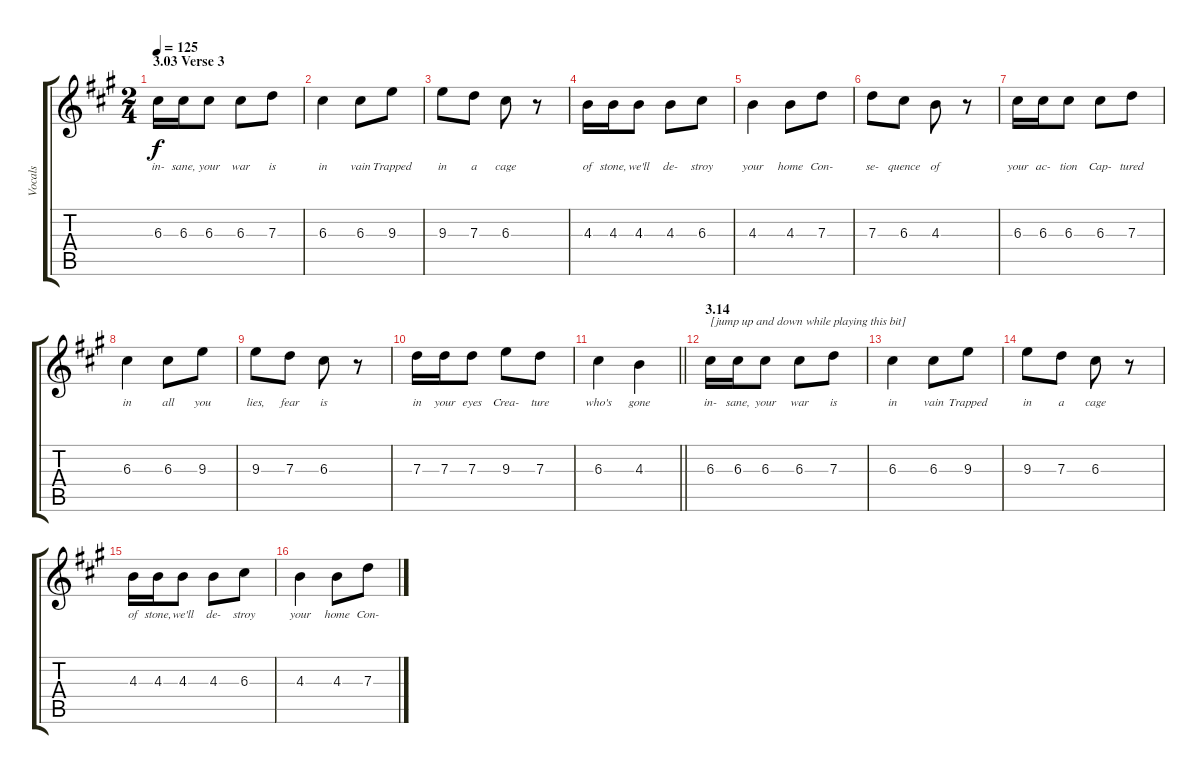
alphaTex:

\track ("Vocals" "Vocals") {instrument overdrivenguitar}
\staff {score tabs}
\tuning (E4 B3 G3 D3 A2 E2) {hide}
\ts (2 4)
\section ("" "3.03 Verse 3")
\tempo 125
\clef g2
\ks f#minor
6.3.16{lyrics (0 "in-") lyrics (1 "") lyrics (2 "") lyrics (3 "") lyrics (4 "") dy f} 6.3.16{lyrics (0 "sane,") lyrics (1 "") lyrics (2 "") lyrics (3 "") lyrics (4 "")} 6.3.8{lyrics (0 "your") lyrics (1 "") lyrics (2 "") lyrics (3 "") lyrics (4 "")} 6.3.8{lyrics (0 "war") lyrics (1 "") lyrics (2 "") lyrics (3 "") lyrics (4 "")} 7.3.8{lyrics (0 "is") lyrics (1 "") lyrics (2 "") lyrics (3 "") lyrics (4 "")} |
6.3.4{lyrics (0 "in") lyrics (1 "") lyrics (2 "") lyrics (3 "") lyrics (4 "")} 6.3.8{lyrics (0 "vain") lyrics (1 "") lyrics (2 "") lyrics (3 "") lyrics (4 "")} 9.3.8{lyrics (0 "Trapped") lyrics (1 "") lyrics (2 "") lyrics (3 "") lyrics (4 "")} |
9.3.8{lyrics (0 "in") lyrics (1 "") lyrics (2 "") lyrics (3 "") lyrics (4 "")} 7.3.8{lyrics (0 "a") lyrics (1 "") lyrics (2 "") lyrics (3 "") lyrics (4 "")} 6.3.8{lyrics (0 "cage") lyrics (1 "") lyrics (2 "") lyrics (3 "") lyrics (4 "")} r.8 |
4.3.16{lyrics (0 "of") lyrics (1 "") lyrics (2 "") lyrics (3 "") lyrics (4 "")} 4.3.16{lyrics (0 "stone,") lyrics (1 "") lyrics (2 "") lyrics (3 "") lyrics (4 "")} 4.3.8{lyrics (0 "we'll") lyrics (1 "") lyrics (2 "") lyrics (3 "") lyrics (4 "")} 4.3.8{lyrics (0 "de-") lyrics (1 "") lyrics (2 "") lyrics (3 "") lyrics (4 "")} 6.3.8{lyrics (0 "stroy") lyrics (1 "") lyrics (2 "") lyrics (3 "") lyrics (4 "")} |
4.3.4{lyrics (0 "your") lyrics (1 "") lyrics (2 "") lyrics (3 "") lyrics (4 "")} 4.3.8{lyrics (0 "home") lyrics (1 "") lyrics (2 "") lyrics (3 "") lyrics (4 "")} 7.3.8{lyrics (0 "Con-") lyrics (1 "") lyrics (2 "") lyrics (3 "") lyrics (4 "")} |
7.3.8{lyrics (0 "se-") lyrics (1 "") lyrics (2 "") lyrics (3 "") lyrics (4 "")} 6.3.8{lyrics (0 "quence") lyrics (1 "") lyrics (2 "") lyrics (3 "") lyrics (4 "")} 4.3.8{lyrics (0 "of") lyrics (1 "") lyrics (2 "") lyrics (3 "") lyrics (4 "")} r.8 |
6.3.16{lyrics (0 "your") lyrics (1 "") lyrics (2 "") lyrics (3 "") lyrics (4 "")} 6.3.16{lyrics (0 "ac-") lyrics (1 "") lyrics (2 "") lyrics (3 "") lyrics (4 "")} 6.3.8{lyrics (0 "tion") lyrics (1 "") lyrics (2 "") lyrics (3 "") lyrics (4 "")} 6.3.8{lyrics (0 "Cap-") lyrics (1 "") lyrics (2 "") lyrics (3 "") lyrics (4 "")} 7.3.8{lyrics (0 "tured") lyrics (1 "") lyrics (2 "") lyrics (3 "") lyrics (4 "")} |
6.3.4{lyrics (0 "in") lyrics (1 "") lyrics (2 "") lyrics (3 "") lyrics (4 "")} 6.3.8{lyrics (0 "all") lyrics (1 "") lyrics (2 "") lyrics (3 "") lyrics (4 "")} 9.3.8{lyrics (0 "you") lyrics (1 "") lyrics (2 "") lyrics (3 "") lyrics (4 "")} |
9.3.8{lyrics (0 "lies,") lyrics (1 "") lyrics (2 "") lyrics (3 "") lyrics (4 "")} 7.3.8{lyrics (0 "fear") lyrics (1 "") lyrics (2 "") lyrics (3 "") lyrics (4 "")} 6.3.8{lyrics (0 "is") lyrics (1 "") lyrics (2 "") lyrics (3 "") lyrics (4 "")} r.8 |
7.3.16{lyrics (0 "in") lyrics (1 "") lyrics (2 "") lyrics (3 "") lyrics (4 "")} 7.3.16{lyrics (0 "your") lyrics (1 "") lyrics (2 "") lyrics (3 "") lyrics (4 "")} 7.3.8{lyrics (0 "eyes") lyrics (1 "") lyrics (2 "") lyrics (3 "") lyrics (4 "")} 9.3.8{lyrics (0 "Crea-") lyrics (1 "") lyrics (2 "") lyrics (3 "") lyrics (4 "")} 7.3.8{lyrics (0 "ture") lyrics (1 "") lyrics (2 "") lyrics (3 "") lyrics (4 "")} |
\barLineRight lightlight
6.3.4{lyrics (0 "who's") lyrics (1 "") lyrics (2 "") lyrics (3 "") lyrics (4 "")} 4.3.4{lyrics (0 "gone") lyrics (1 "") lyrics (2 "") lyrics (3 "") lyrics (4 "")} |
\section ("" "3.14")
6.3.16{txt "[jump up and down while playing this bit]" lyrics (0 "in-") lyrics (1 "") lyrics (2 "") lyrics (3 "") lyrics (4 "")} 6.3.16{lyrics (0 "sane,") lyrics (1 "") lyrics (2 "") lyrics (3 "") lyrics (4 "")} 6.3.8{lyrics (0 "your") lyrics (1 "") lyrics (2 "") lyrics (3 "") lyrics (4 "")} 6.3.8{lyrics (0 "war") lyrics (1 "") lyrics (2 "") lyrics (3 "") lyrics (4 "")} 7.3.8{lyrics (0 "is") lyrics (1 "") lyrics (2 "") lyrics (3 "") lyrics (4 "")} |
6.3.4{lyrics (0 "in") lyrics (1 "") lyrics (2 "") lyrics (3 "") lyrics (4 "")} 6.3.8{lyrics (0 "vain") lyrics (1 "") lyrics (2 "") lyrics (3 "") lyrics (4 "")} 9.3.8{lyrics (0 "Trapped") lyrics (1 "") lyrics (2 "") lyrics (3 "") lyrics (4 "")} |
9.3.8{lyrics (0 "in") lyrics (1 "") lyrics (2 "") lyrics (3 "") lyrics (4 "")} 7.3.8{lyrics (0 "a") lyrics (1 "") lyrics (2 "") lyrics (3 "") lyrics (4 "")} 6.3.8{lyrics (0 "cage") lyrics (1 "") lyrics (2 "") lyrics (3 "") lyrics (4 "")} r.8 |
4.3.16{lyrics (0 "of") lyrics (1 "") lyrics (2 "") lyrics (3 "") lyrics (4 "")} 4.3.16{lyrics (0 "stone,") lyrics (1 "") lyrics (2 "") lyrics (3 "") lyrics (4 "")} 4.3.8{lyrics (0 "we'll") lyrics (1 "") lyrics (2 "") lyrics (3 "") lyrics (4 "")} 4.3.8{lyrics (0 "de-") lyrics (1 "") lyrics (2 "") lyrics (3 "") lyrics (4 "")} 6.3.8{lyrics (0 "stroy") lyrics (1 "") lyrics (2 "") lyrics (3 "") lyrics (4 "")} |
4.3.4{lyrics (0 "your") lyrics (1 "") lyrics (2 "") lyrics (3 "") lyrics (4 "")} 4.3.8{lyrics (0 "home") lyrics (1 "") lyrics (2 "") lyrics (3 "") lyrics (4 "")} 7.3.8{lyrics (0 "Con-") lyrics (1 "") lyrics (2 "") lyrics (3 "") lyrics (4 "")}
